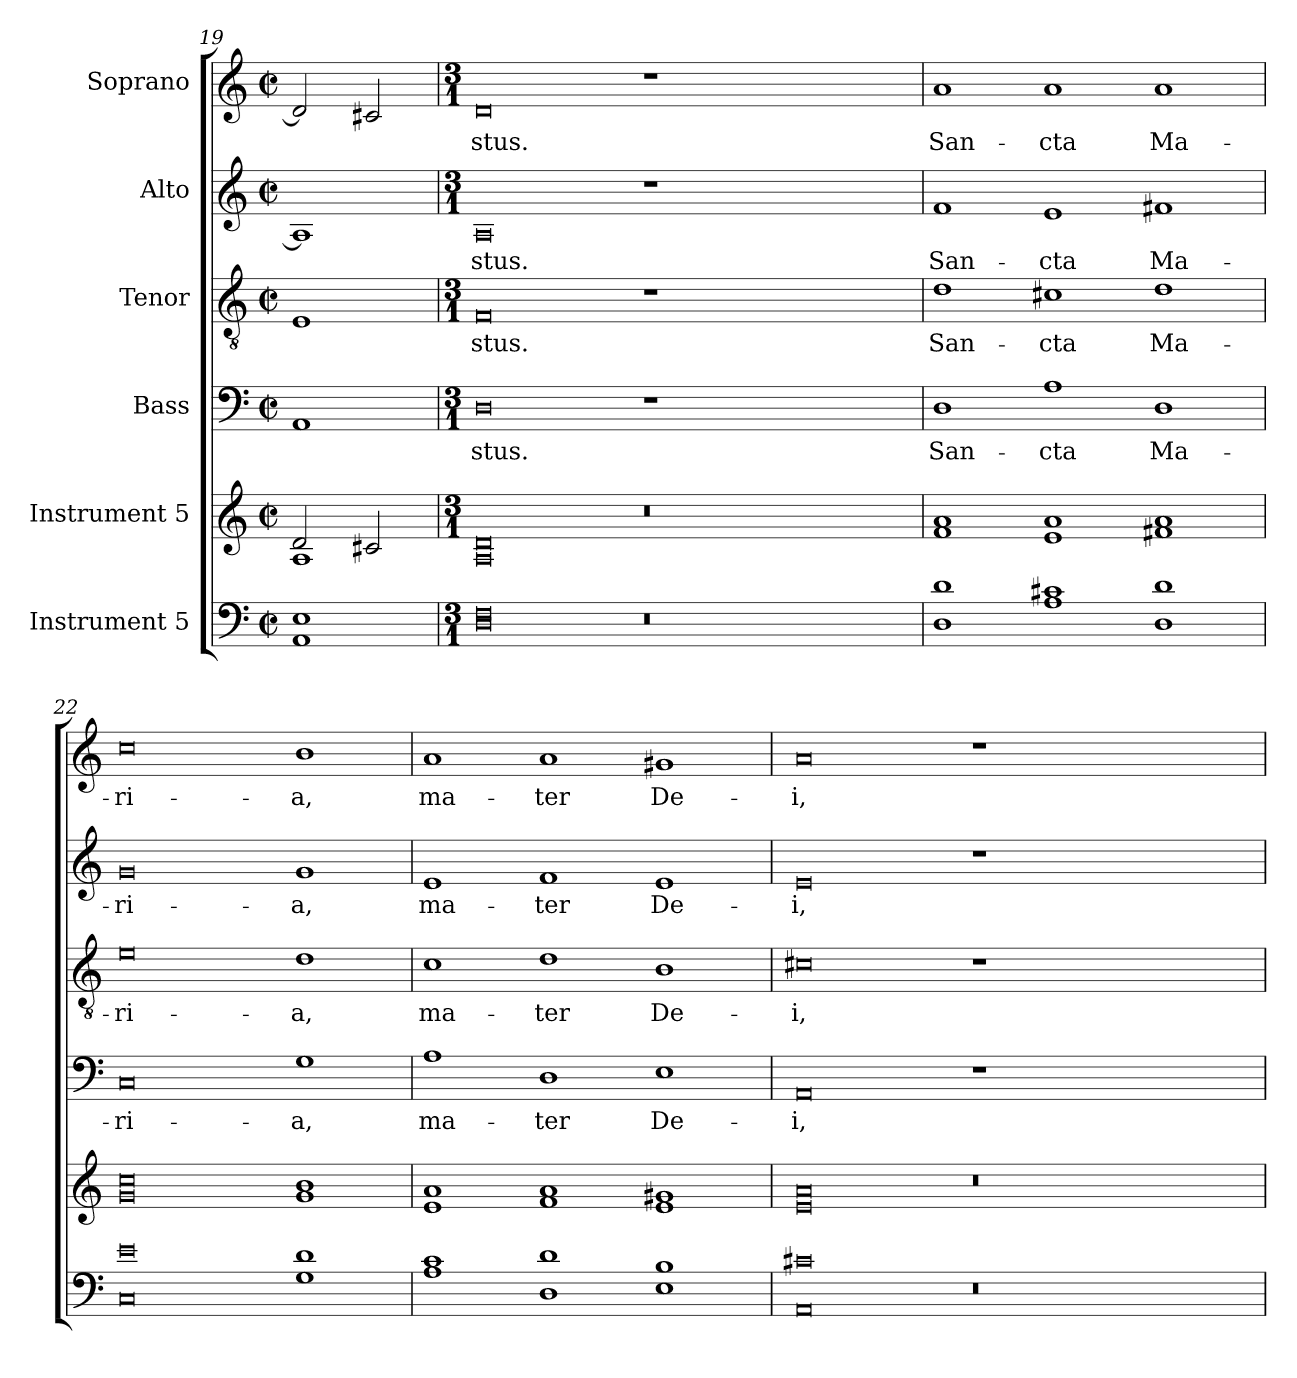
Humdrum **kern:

**kern	**kern	**kern	**text	**kern	**text	**kern	**text	**kern	**text
*part6	*part5	*part4	*part4	*part3	*part3	*part2	*part2	*part1	*part1
*staff6	*staff5	*staff4	*staff4	*staff3	*staff3	*staff2	*staff2	*staff1	*staff1
*I"Instrument 5	*I"Instrument 5	*I"Bass	*	*I"Tenor	*	*I"Alto	*	*I"Soprano	*
!!LO:PB:g=z
*clefF4	*clefG2	*clefF4	*	*clefGv2	*	*clefG2	*	*clefG2	*
*k[]	*k[]	*k[]	*	*k[]	*	*k[]	*	*k[]	*
*C:	*C:	*C:	*	*C:	*	*C:	*	*C:	*
*M2/2	*M2/2	*M2/2	*	*M2/2	*	*M2/2	*	*M2/2	*
*met(c|)	*met(c|)	*met(c|)	*	*met(c|)	*	*met(c|)	*	*met(c|)	*
=19	=19	=19	=19	=19	=19	=19	=19	=19	=19
*	*^	*	*	*	*	*	*	*	*
!	!	!	!	!LO:LY:b:cj	!	!LO:LY:b:cj	!	!LO:LY:b:cj	!	!LO:LY:b
1AA 1E	2d/	1A	1AA	--	1E	--	1A]	--	2d/]	--
!	!	!	!	!	!	!	!	!	!	!LO:LY:b
.	2c#X/	.	.	.	.	.	.	.	2c#X/	--
*	*v	*v	*	*	*	*	*	*	*	*
=20	=20	=20	=20	=20	=20	=20	=20	=20	=20
*M3/1	*M3/1	*M3/1	*	*M3/1	*	*M3/1	*	*M3/1	*
!	!	!	!LO:LY:b:cj	!	!LO:LY:b:cj	!	!LO:LY:b:cj	!	!LO:LY:b
0D 0F	0d 0A	0D	-stus.	0F	-stus.	0A	-stus.	0d	-stus.
0.r	0.r	1r	.	1r	.	1r	.	1r	.
.	.	0ryy	.	0ryy	.	0ryy	.	0ryy	.
=21	=21	=21	=21	=21	=21	=21	=21	=21	=21
!	!	!	!LO:LY:b:cj	!	!LO:LY:b:cj	!	!LO:LY:b:cj	!	!LO:LY:b
1D 1d	1f 1a	1D	San-	1d	San-	1f	San-	1a	San-
!	!	!	!LO:LY:b:cj	!	!LO:LY:b:cj	!	!LO:LY:b:cj	!	!LO:LY:b
1A 1c#X	1e 1a	1A	-cta	1c#X	-cta	1e	-cta	1a	-cta
!	!	!	!LO:LY:b:cj	!	!LO:LY:b:cj	!	!LO:LY:b:cj	!	!LO:LY:b
1D 1d	1f#X 1a	1D	Ma-	1d	Ma-	1f#X	Ma-	1a	Ma-
=22	=22	=22	=22	=22	=22	=22	=22	=22	=22
!	!	!	!LO:LY:b:cj	!	!LO:LY:b:cj	!	!LO:LY:b:cj	!	!LO:LY:b
0C 0e	0g 0cc	0C	-ri-	0e	-ri-	0g	-ri-	0cc	-ri-
!	!	!	!LO:LY:b:cj	!	!LO:LY:b:cj	!	!LO:LY:b:cj	!	!LO:LY:b
1G 1d	1g 1b	1G	-a,	1d	-a,	1g	-a,	1b	-a,
=23	=23	=23	=23	=23	=23	=23	=23	=23	=23
!	!	!	!LO:LY:b:cj	!	!LO:LY:b:cj	!	!LO:LY:b:cj	!	!LO:LY:b
1c 1A	1e 1a	1A	ma-	1c	ma-	1e	ma-	1a	ma-
!	!	!	!LO:LY:b:cj	!	!LO:LY:b:cj	!	!LO:LY:b:cj	!	!LO:LY:b
1d 1D	1f 1a	1D	-ter	1d	-ter	1f	-ter	1a	-ter
!	!	!	!LO:LY:b:cj	!	!LO:LY:b:cj	!	!LO:LY:b:cj	!	!LO:LY:b
1B 1E	1e 1g#X	1E	De-	1B	De-	1e	De-	1g#X	De-
=24	=24	=24	=24	=24	=24	=24	=24	=24	=24
!	!	!	!LO:LY:b:cj	!	!LO:LY:b:cj	!	!LO:LY:b:cj	!	!LO:LY:b
0AA 0c#X	0e 0a	0AA	-i,	0c#X	-i,	0e	-i,	0a	-i,
0.r	0.r	1r	.	1r	.	1r	.	1r	.
.	.	0ryy	.	0ryy	.	0ryy	.	0ryy	.
=	=	=	=	=	=	=	=	=	=
*-	*-	*-	*-	*-	*-	*-	*-	*-	*-
